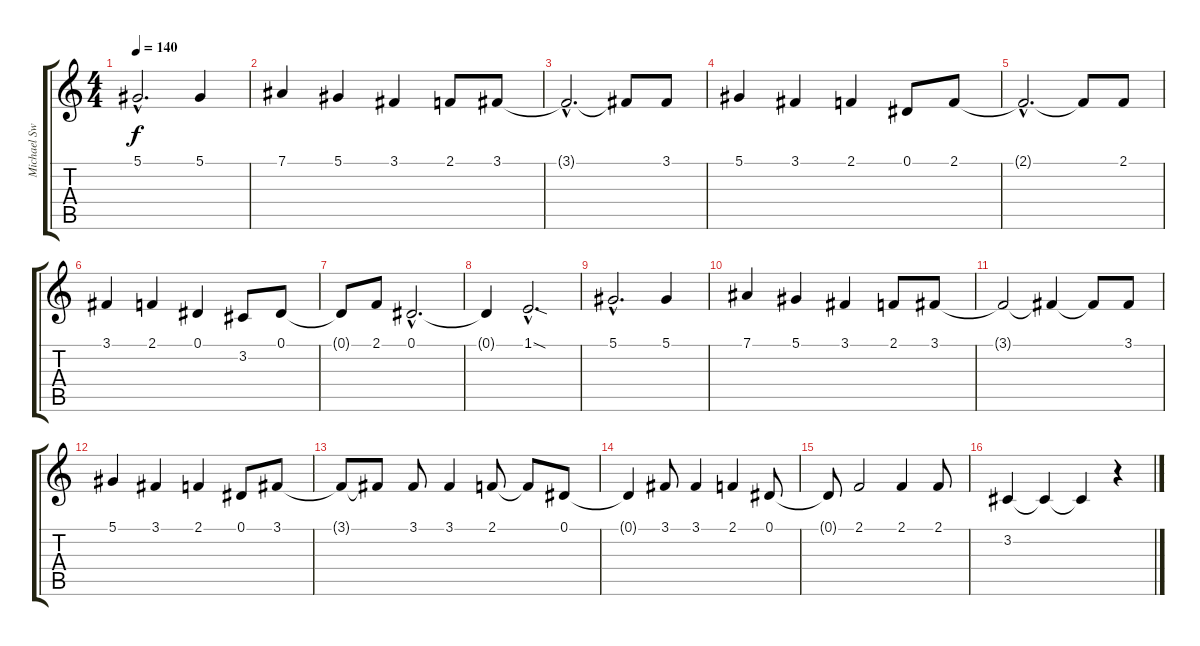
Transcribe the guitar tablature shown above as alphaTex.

\track ("Michael Sweet" "Michael Sw") {instrument fx5brightness}
\staff {score tabs}
\tuning (Eb4 Bb3 Gb3 Db3 Ab2 Eb2) {hide}
\ts (4 4)
\tempo 140
\clef g2
\ks c
5.1{hac}.2{d dy f} 5.1.4 |
7.1.4 5.1.4 3.1.4 2.1.8 3.1.8 |
3.1{hac t}.2{d} 3.1{t}.8 3.1.8 |
5.1.4 3.1.4 2.1.4 0.1.8 2.1.8 |
2.1{hac t}.2{d} 2.1{t}.8 2.1.8 |
3.1.4 2.1.4 0.1.4 3.2.8 0.1.8 |
0.1{t}.8 2.1.8 0.1{hac}.2{d} |
0.1{t}.4 1.1{sod hac}.2{d} |
5.1{hac}.2{d} 5.1.4 |
7.1.4 5.1.4 3.1.4 2.1.8 3.1.8 |
3.1{t}.2 3.1{t}.4 3.1{t}.8 3.1.8 |
5.1.4 3.1.4 2.1.4 0.1.8 3.1.8 |
3.1{t}.8 3.1{t}.8 3.1.8 3.1.4 2.1.8 2.1{t}.8 0.1.8 |
0.1{t}.4 3.1.8 3.1.4 2.1.4 0.1.8 |
0.1{t}.8 2.1.2 2.1.4 2.1.8 |
3.2.4 3.2{t}.4 3.2{t}.4 r.4
